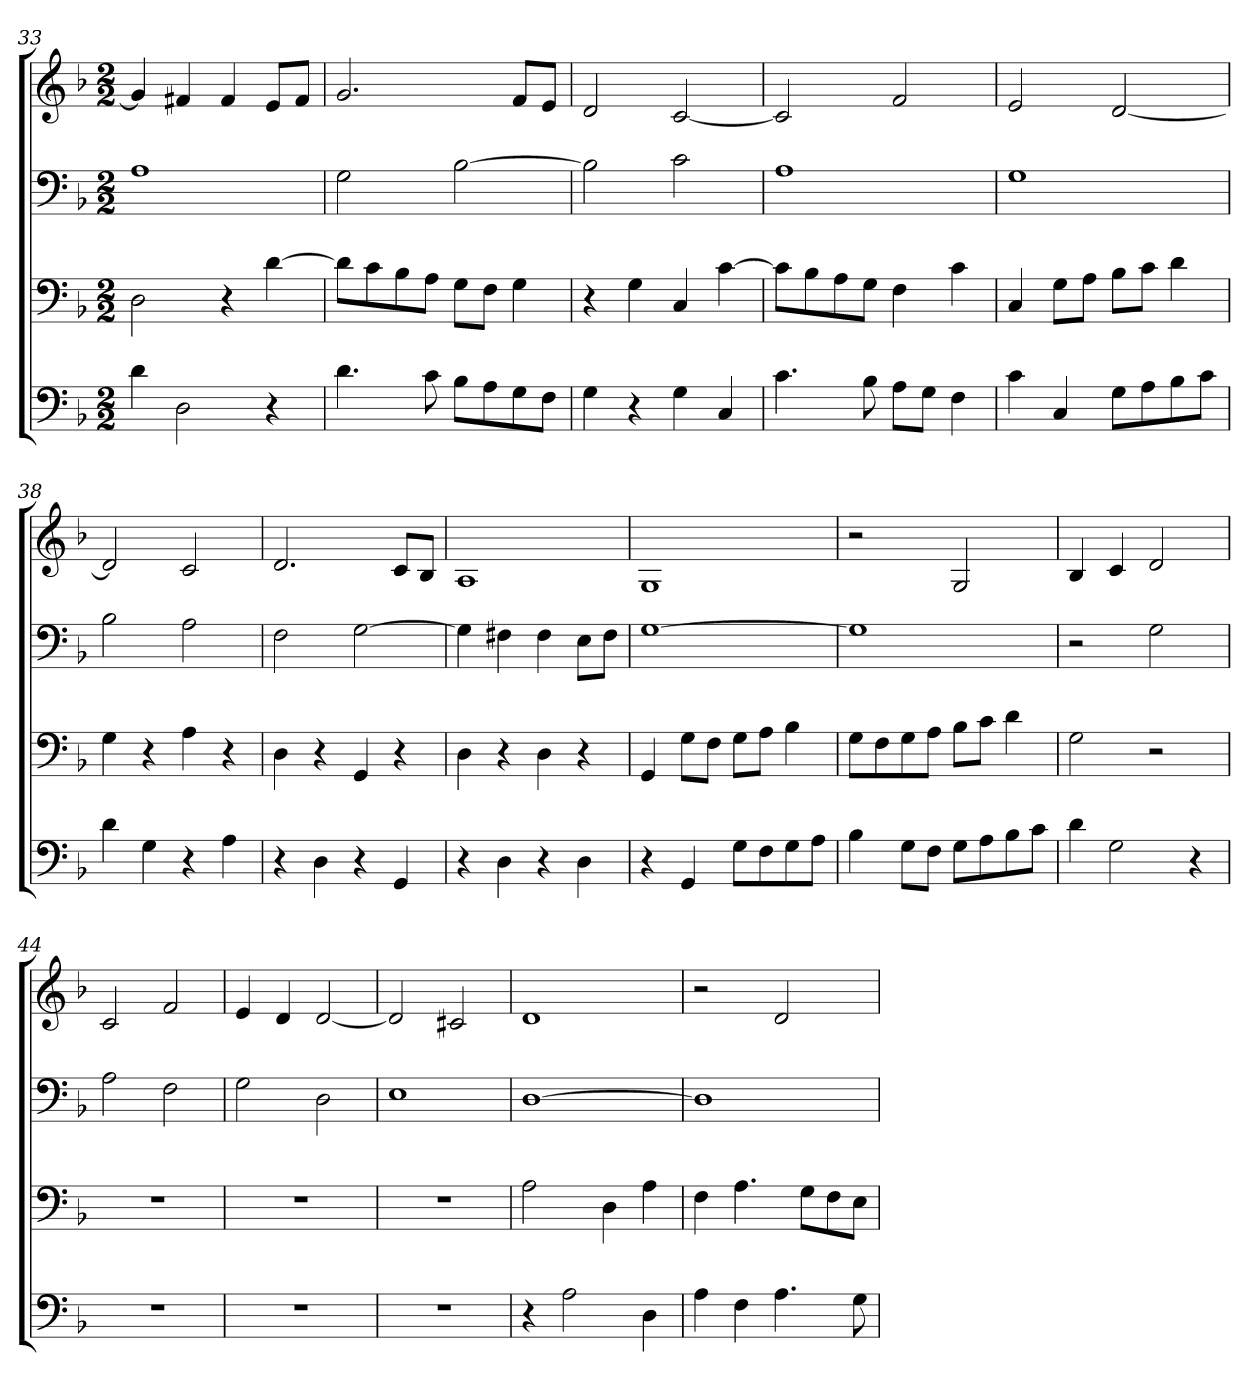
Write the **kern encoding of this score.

**kern	**kern	**kern	**kern
*part4	*part3	*part2	*part1
*staff4	*staff3	*staff2	*staff1
*k[b-]	*k[b-]	*k[b-]	*k[b-]
*M2/2	*M2/2	*M2/2	*M2/2
=33	=33	=33	=33
4d	2D	1A	4g]
2D	.	.	4f#X
.	4r	.	4f#
4r	[4d	.	8eL
.	.	.	8f#J
=34	=34	=34	=34
4.d	8dL]	2G	2.g
.	8c	.	.
.	8B-	.	.
8c	8AJ	.	.
8B-L	8GL	[2B-	.
8A	8FJ	.	.
8G	4G	.	8fL
8FJ	.	.	8eJ
=35	=35	=35	=35
4G	4r	2B-]	2d
4r	4G	.	.
4G	4C	2c	[2c
4C	[4c	.	.
=36	=36	=36	=36
4.c	8cL]	1A	2c]
.	8B-	.	.
.	8A	.	.
8B-	8GJ	.	.
8AL	4F	.	2f
8GJ	.	.	.
4F	4c	.	.
=37	=37	=37	=37
4c	4C	1G	2e
4C	8GL	.	.
.	8AJ	.	.
8GL	8B-L	.	[2d
8A	8cJ	.	.
8B-	4d	.	.
8cJ	.	.	.
=38	=38	=38	=38
4d	4G	2B-	2d]
4G	4r	.	.
4r	4A	2A	2c
4A	4r	.	.
=39	=39	=39	=39
4r	4D	2F	2.d
4D	4r	.	.
4r	4GG	[2G	.
4GG	4r	.	8cL
.	.	.	8B-J
=40	=40	=40	=40
4r	4D	4G]	1A
4D	4r	4F#X	.
4r	4D	4F#	.
4D	4r	8EL	.
.	.	8F#J	.
=41	=41	=41	=41
4r	4GG	[1G	1G
4GG	8GL	.	.
.	8FJ	.	.
8GL	8GL	.	.
8F	8AJ	.	.
8G	4B-	.	.
8AJ	.	.	.
=42	=42	=42	=42
4B-	8GL	1G]	2r
.	8F	.	.
8GL	8G	.	.
8FJ	8AJ	.	.
8GL	8B-L	.	2G
8A	8cJ	.	.
8B-	4d	.	.
8cJ	.	.	.
=43	=43	=43	=43
4d	2G	2r	4B-
2G	.	.	4c
.	2r	2G	2d
4r	.	.	.
=44	=44	=44	=44
1r	1r	2A	2c
.	.	2F	2f
=45	=45	=45	=45
1r	1r	2G	4e
.	.	.	4d
.	.	2D	[2d
=46	=46	=46	=46
1r	1r	1E	2d]
.	.	.	2c#X
=47	=47	=47	=47
4r	2A	[1D	1d
2A	.	.	.
.	4D	.	.
4D	4A	.	.
=48	=48	=48	=48
4A	4F	1D]	2r
4F	4.A	.	.
4.A	.	.	2d
.	8GL	.	.
.	8F	.	.
8G	8EJ	.	.
=	=	=	=
*-	*-	*-	*-
